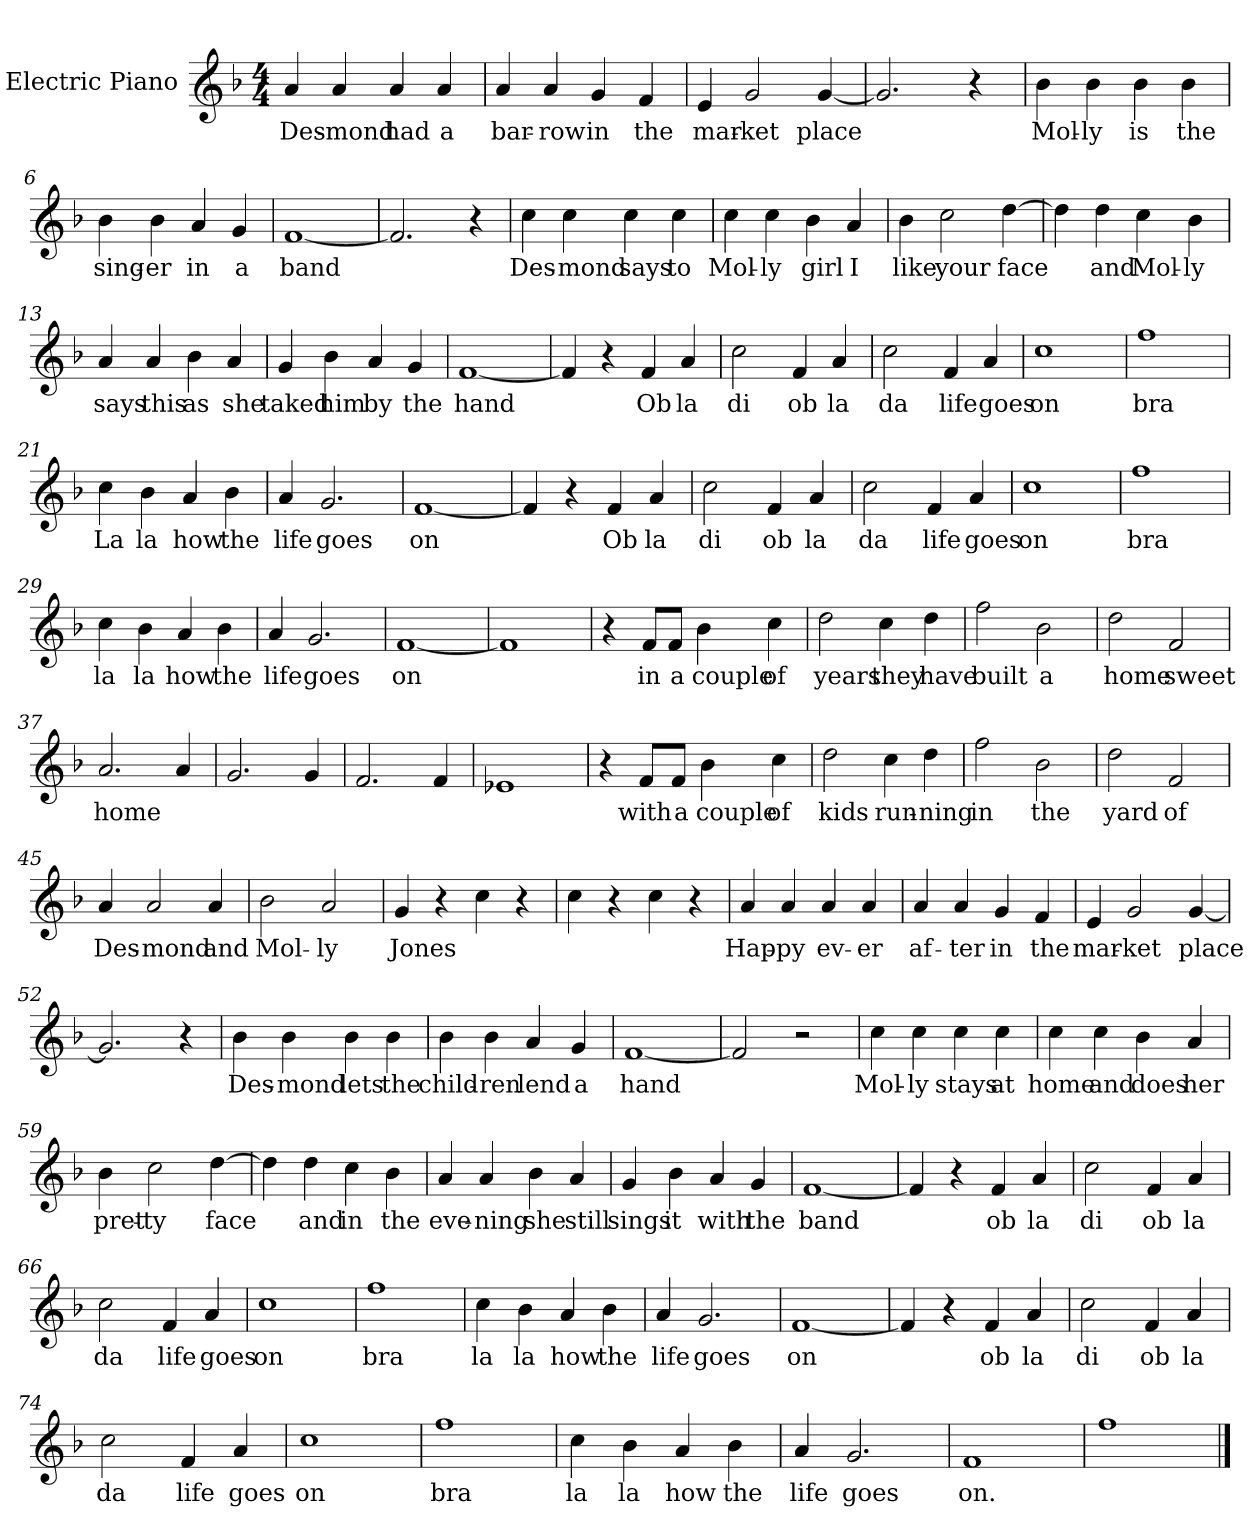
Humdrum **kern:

**kern	**text
*part1	*part1
*staff1	*staff1
*I"Electric Piano	*
*I'E.Pno	*
*clefG2	*
*k[b-]	*
*F:	*
*M4/4	*
=1	=1
4a/	Des-
4a/	-mond
4a/	had
4a/	a
=2	=2
4a/	bar-
4a/	-row
4g/	in
4f/	the
=3	=3
4e/	mar-
2g/	-ket
[4g/	place
=4	=4
2.g/]	.
4r	.
=5	=5
4b-\	Mol-
4b-\	-ly
4b-\	is
4b-\	the
!!LO:LB:g=z
=6	=6
4b-\	sing-
4b-\	-er
4a/	in
4g/	a
=7	=7
[1f	band
=8	=8
2.f/]	.
4r	.
=9	=9
4cc\	Des-
4cc\	-mond
4cc\	says
4cc\	to
=10	=10
4cc\	Mol-
4cc\	-ly
4b-\	girl
4a/	I
=11	=11
4b-\	like
2cc\	your
[4dd\	face
!!LO:LB:g=z
=12	=12
4dd\]	.
4dd\	and
4cc\	Mol-
4b-\	-ly
=13	=13
4a/	says
4a/	this
4b-\	as
4a/	she
=14	=14
4g/	taked
4b-\	him
4a/	by
4g/	the
=15	=15
[1f	hand
=16	=16
4f/]	.
4r	.
4f/	Ob
4a/	la
!!LO:LB:g=z
=17	=17
2cc\	di
4f/	ob
4a/	la
=18	=18
2cc\	da
4f/	life
4a/	goes
=19	=19
1cc	on
=20	=20
1ff	bra
=21	=21
4cc\	La
4b-\	la
4a/	how
4b-\	the
=22	=22
4a/	life
2.g/	goes
=23	=23
[1f	on
=24	=24
4f/]	.
4r	.
4f/	Ob
4a/	la
!!LO:LB:g=z
=25	=25
2cc\	di
4f/	ob
4a/	la
=26	=26
2cc\	da
4f/	life
4a/	goes
=27	=27
1cc	on
=28	=28
1ff	bra
=29	=29
4cc\	la
4b-\	la
4a/	how
4b-\	the
=30	=30
4a/	life
2.g/	goes
=31	=31
[1f	on
=32	=32
1f]	.
!!LO:LB:g=z
=33	=33
4r	.
8f/L	in
8f/J	a
4b-\	couple
4cc\	of
=34	=34
2dd\	years
4cc\	they
4dd\	have
=35	=35
2ff\	built
2b-\	a
=36	=36
2dd\	home
2f/	sweet
=37	=37
2.a/	home
4a/	.
=38	=38
2.g/	.
4g/	.
!!LO:LB:g=z
=39	=39
2.f/	.
4f/	.
=40	=40
1e-X	.
=41	=41
4r	.
8f/L	with
8f/J	a
4b-\	couple
4cc\	of
=42	=42
2dd\	kids
4cc\	run-
4dd\	-ning
=43	=43
2ff\	in
2b-\	the
=44	=44
2dd\	yard
2f/	of
!!LO:LB:g=z
=45	=45
4a/	Des-
2a/	-mond
4a/	and
=46	=46
2b-\	Mol-
2a/	-ly
=47	=47
4g/	Jones
4r	.
4cc\	.
4r	.
=48	=48
4cc\	.
4r	.
4cc\	.
4r	.
=49	=49
4a/	Hap-
4a/	-py
4a/	ev-
4a/	-er
=50	=50
4a/	af-
4a/	-ter
4g/	in
4f/	the
!!LO:PB:g=z
=51	=51
4e/	mar-
2g/	-ket
[4g/	place
=52	=52
2.g/]	.
4r	.
=53	=53
4b-\	Des-
4b-\	-mond
4b-\	lets
4b-\	the
=54	=54
4b-\	child-
4b-\	-ren
4a/	lend
4g/	a
=55	=55
[1f	hand
=56	=56
2f/]	.
2r	.
!!LO:LB:g=z
=57	=57
4cc\	Mol-
4cc\	-ly
4cc\	stays
4cc\	at
=58	=58
4cc\	home
4cc\	and
4b-\	does
4a/	her
=59	=59
4b-\	pret-
2cc\	-ty
[4dd\	face
=60	=60
4dd\]	.
4dd\	and
4cc\	in
4b-\	the
!!LO:LB:g=z
=61	=61
4a/	eve-
4a/	-ning
4b-\	she
4a/	still
=62	=62
4g/	sings
4b-\	it
4a/	with
4g/	the
=63	=63
[1f	band
=64	=64
4f/]	.
4r	.
4f/	ob
4a/	la
=65	=65
2cc\	di
4f/	ob
4a/	la
!!LO:LB:g=z
=66	=66
2cc\	da
4f/	life
4a/	goes
=67	=67
1cc	on
=68	=68
1ff	bra
=69	=69
4cc\	la
4b-\	la
4a/	how
4b-\	the
=70	=70
4a/	life
2.g/	goes
=71	=71
[1f	on
=72	=72
4f/]	.
4r	.
4f/	ob
4a/	la
=73	=73
2cc\	di
4f/	ob
4a/	la
!!LO:LB:g=z
=74	=74
2cc\	da
4f/	life
4a/	goes
=75	=75
1cc	on
=76	=76
1ff	bra
=77	=77
4cc\	la
4b-\	la
4a/	how
4b-\	the
=78	=78
4a/	life
2.g/	goes
=79	=79
1f	on.
=80	=80
1ff	.
==	==
*-	*-
